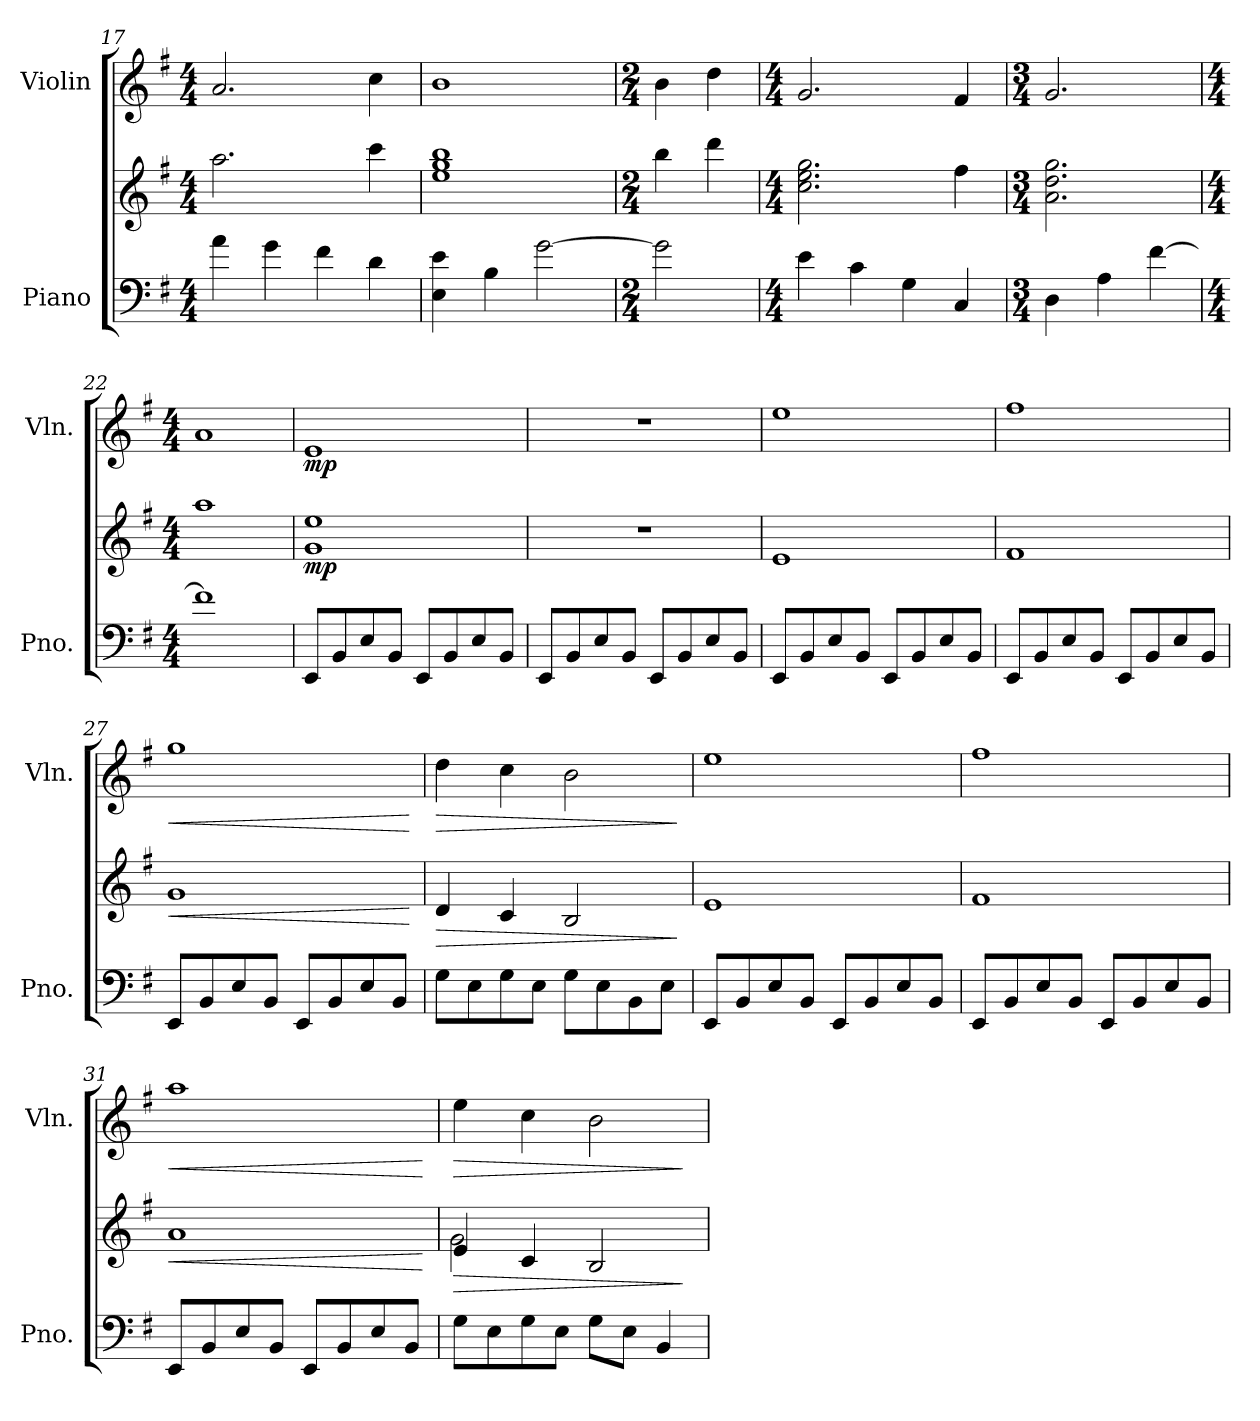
**kern	**kern	**dynam	**kern	**dynam
*part2	*part2	*part2	*part1	*part1
*staff3	*staff2	*staff2/3	*staff1	*staff1
*I"Piano	*	*	*I"Violin	*
*I'Pno.	*	*	*I'Vln.	*
*clefF4	*clefG2	*	*clefG2	*
*k[f#]	*k[f#]	*	*k[f#]	*
*G:	*G:	*	*G:	*
*M4/4	*M4/4	*	*M4/4	*
=17	=17	=17	=17	=17
4a\	2.aa\	.	2.a/	.
4g\	.	.	.	.
4f#\	.	.	.	.
4d\	4ccc\	.	4cc\	.
!!LO:LB:g=z
=18	=18	=18	=18	=18
4E\ 4e\	1ee 1gg 1bb	.	1b	.
4B\	.	.	.	.
[2g\	.	.	.	.
=19	=19	=19	=19	=19
*M2/4	*M2/4	*	*M2/4	*
2g\]	4bb\	.	4b\	.
.	4ddd\	.	4dd\	.
=20	=20	=20	=20	=20
*M4/4	*M4/4	*	*M4/4	*
4e\	2.cc\ 2.ee\ 2.gg\	.	2.g/	.
4c\	.	.	.	.
4G\	.	.	.	.
4C/	4ff#\	.	4f#/	.
=21	=21	=21	=21	=21
*M3/4	*M3/4	*	*M3/4	*
4D\	2.a\ 2.dd\ 2.gg\	.	2.g/	.
4A\	.	.	.	.
[4f#\	.	.	.	.
=22	=22	=22	=22	=22
*M4/4	*M4/4	*	*M4/4	*
1f#]	1aa	.	1a	.
=23	=23	=23	=23	=23
!	!	!LO:DY:b	!	!LO:DY:b
8EE/L	1g 1ee	mp	1e	mp
8BB/	.	.	.	.
8E/	.	.	.	.
8BB/J	.	.	.	.
8EE/L	.	.	.	.
8BB/	.	.	.	.
8E/	.	.	.	.
8BB/J	.	.	.	.
!!LO:PB:g=z
=24	=24	=24	=24	=24
8EE/L	1r	.	1r	.
8BB/	.	.	.	.
8E/	.	.	.	.
8BB/J	.	.	.	.
8EE/L	.	.	.	.
8BB/	.	.	.	.
8E/	.	.	.	.
8BB/J	.	.	.	.
=25	=25	=25	=25	=25
8EE/L	1e	.	1ee	.
8BB/	.	.	.	.
8E/	.	.	.	.
8BB/J	.	.	.	.
8EE/L	.	.	.	.
8BB/	.	.	.	.
8E/	.	.	.	.
8BB/J	.	.	.	.
=26	=26	=26	=26	=26
8EE/L	1f#	.	1ff#	.
8BB/	.	.	.	.
8E/	.	.	.	.
8BB/J	.	.	.	.
8EE/L	.	.	.	.
8BB/	.	.	.	.
8E/	.	.	.	.
8BB/J	.	.	.	.
=27	=27	=27	=27	=27
!	!	!LO:HP:b	!	!LO:HP:b
8EE/L	1g	<	1gg	<
8BB/	.	.	.	.
8E/	.	.	.	.
8BB/J	.	.	.	.
8EE/L	.	.	.	.
8BB/	.	.	.	.
8E/	.	.	.	.
8BB/J	.	.	.	.
.	.	[	.	[
!!LO:LB:g=z
=28	=28	=28	=28	=28
!	!	!LO:HP:b	!	!LO:HP:b
8G\L	4d/	>	4dd\	>
8E\	.	.	.	.
8G\	4c/	.	4cc\	.
8E\J	.	.	.	.
8G\L	2B/	.	2b\	.
8E\	.	.	.	.
8BB\	.	.	.	.
8E\J	.	.	.	.
.	.	]	.	]
=29	=29	=29	=29	=29
8EE/L	1e	.	1ee	.
8BB/	.	.	.	.
8E/	.	.	.	.
8BB/J	.	.	.	.
8EE/L	.	.	.	.
8BB/	.	.	.	.
8E/	.	.	.	.
8BB/J	.	.	.	.
=30	=30	=30	=30	=30
8EE/L	1f#	.	1ff#	.
8BB/	.	.	.	.
8E/	.	.	.	.
8BB/J	.	.	.	.
8EE/L	.	.	.	.
8BB/	.	.	.	.
8E/	.	.	.	.
8BB/J	.	.	.	.
=31	=31	=31	=31	=31
!	!	!LO:HP:b	!	!LO:HP:b
8EE/L	1a	<	1aa	<
8BB/	.	.	.	.
8E/	.	.	.	.
8BB/J	.	.	.	.
8EE/L	.	.	.	.
8BB/	.	.	.	.
8E/	.	.	.	.
8BB/J	.	.	.	.
.	.	[	.	[
!!LO:LB:g=z
=32	=32	=32	=32	=32
!	!	!LO:HP:b	!	!LO:HP:b
*	*^	*	*	*
8G\L	4e/	2g\	>	4ee\	>
8E\	.	.	.	.	.
8G\	4c/	.	.	4cc\	.
8E\J	.	.	.	.	.
8G\L	2B/	2ryy	.	2b\	.
8E\J	.	.	.	.	.
4BB/	.	.	.	.	.
*	*v	*v	*	*	*
.	.	]	.	]
=	=	=	=	=
*-	*-	*-	*-	*-
